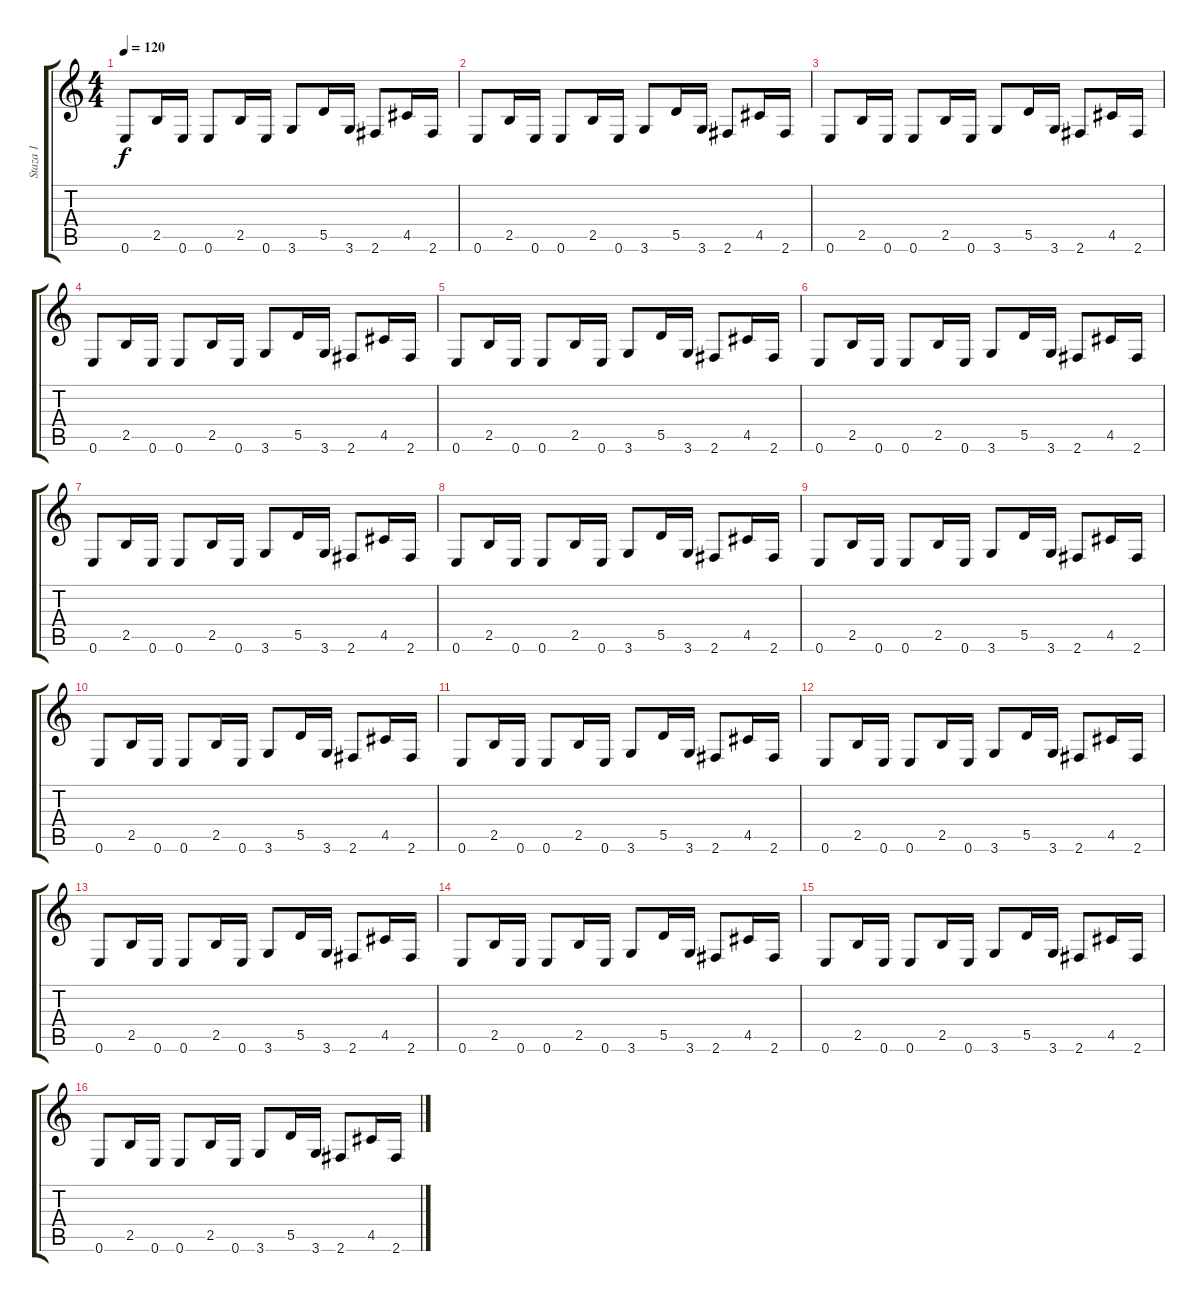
\track ("Staza 1" "Staza 1") {instrument distortionguitar}
\staff {score tabs}
\tuning (E4 B3 G3 D3 A2 E2) {hide}
\ts (4 4)
\tempo 120
\clef g2
\ks c
0.6.8{dy f instrument distortionguitar} 2.5.16 0.6.16 0.6.8 2.5.16 0.6.16 3.6.8 5.5.16 3.6.16 2.6.8 4.5.16 2.6.16 |
0.6.8 2.5.16 0.6.16 0.6.8 2.5.16 0.6.16 3.6.8 5.5.16 3.6.16 2.6.8 4.5.16 2.6.16 |
0.6.8 2.5.16 0.6.16 0.6.8 2.5.16 0.6.16 3.6.8 5.5.16 3.6.16 2.6.8 4.5.16 2.6.16 |
0.6.8 2.5.16 0.6.16 0.6.8 2.5.16 0.6.16 3.6.8 5.5.16 3.6.16 2.6.8 4.5.16 2.6.16 |
0.6.8 2.5.16 0.6.16 0.6.8 2.5.16 0.6.16 3.6.8 5.5.16 3.6.16 2.6.8 4.5.16 2.6.16 |
0.6.8 2.5.16 0.6.16 0.6.8 2.5.16 0.6.16 3.6.8 5.5.16 3.6.16 2.6.8 4.5.16 2.6.16 |
0.6.8 2.5.16 0.6.16 0.6.8 2.5.16 0.6.16 3.6.8 5.5.16 3.6.16 2.6.8 4.5.16 2.6.16 |
0.6.8 2.5.16 0.6.16 0.6.8 2.5.16 0.6.16 3.6.8 5.5.16 3.6.16 2.6.8 4.5.16 2.6.16 |
0.6.8 2.5.16 0.6.16 0.6.8 2.5.16 0.6.16 3.6.8 5.5.16 3.6.16 2.6.8 4.5.16 2.6.16 |
0.6.8 2.5.16 0.6.16 0.6.8 2.5.16 0.6.16 3.6.8 5.5.16 3.6.16 2.6.8 4.5.16 2.6.16 |
0.6.8 2.5.16 0.6.16 0.6.8 2.5.16 0.6.16 3.6.8 5.5.16 3.6.16 2.6.8 4.5.16 2.6.16 |
0.6.8 2.5.16 0.6.16 0.6.8 2.5.16 0.6.16 3.6.8 5.5.16 3.6.16 2.6.8 4.5.16 2.6.16 |
0.6.8 2.5.16 0.6.16 0.6.8 2.5.16 0.6.16 3.6.8 5.5.16 3.6.16 2.6.8 4.5.16 2.6.16 |
0.6.8 2.5.16 0.6.16 0.6.8 2.5.16 0.6.16 3.6.8 5.5.16 3.6.16 2.6.8 4.5.16 2.6.16 |
0.6.8 2.5.16 0.6.16 0.6.8 2.5.16 0.6.16 3.6.8 5.5.16 3.6.16 2.6.8 4.5.16 2.6.16 |
0.6.8 2.5.16 0.6.16 0.6.8 2.5.16 0.6.16 3.6.8 5.5.16 3.6.16 2.6.8 4.5.16 2.6.16
